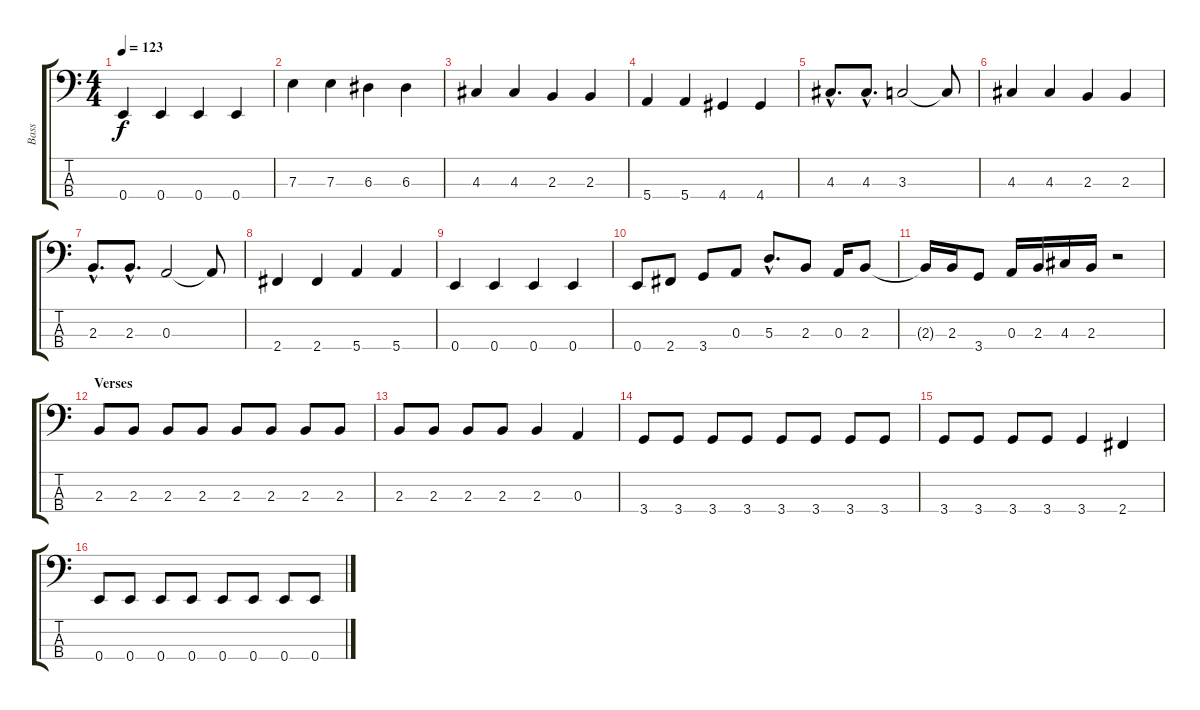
\track ("Bass" "Bass") {instrument electricbassfinger}
\staff {score tabs}
\tuning (G2 D2 A1 E1) {hide}
\ts (4 4)
\tempo 123
\clef f4
\ks c
0.4.4{dy f} 0.4.4 0.4.4 0.4.4 |
7.3.4 7.3.4 6.3.4 6.3.4 |
4.3.4 4.3.4 2.3.4 2.3.4 |
5.4.4 5.4.4 4.4.4 4.4.4 |
4.3{hac}.8{d} 4.3{hac}.8{d} 3.3.2 3.3{t}.8 |
4.3.4 4.3.4 2.3.4 2.3.4 |
2.3{hac}.8{d} 2.3{hac}.8{d} 0.3.2 0.3{t}.8 |
2.4.4 2.4.4 5.4.4 5.4.4 |
0.4.4 0.4.4 0.4.4 0.4.4 |
0.4.8 2.4.8 3.4.8 0.3.8 5.3{hac}.8{d} 2.3.8 0.3.16 2.3.8 |
2.3{t}.16 2.3.16 3.4.8 0.3.16 2.3.16 4.3.16 2.3.16 r.2 |
\section ("" "Verses")
2.3.8 2.3.8 2.3.8 2.3.8 2.3.8 2.3.8 2.3.8 2.3.8 |
2.3.8 2.3.8 2.3.8 2.3.8 2.3.4 0.3.4 |
3.4.8 3.4.8 3.4.8 3.4.8 3.4.8 3.4.8 3.4.8 3.4.8 |
3.4.8 3.4.8 3.4.8 3.4.8 3.4.4 2.4.4 |
0.4.8 0.4.8 0.4.8 0.4.8 0.4.8 0.4.8 0.4.8 0.4.8
